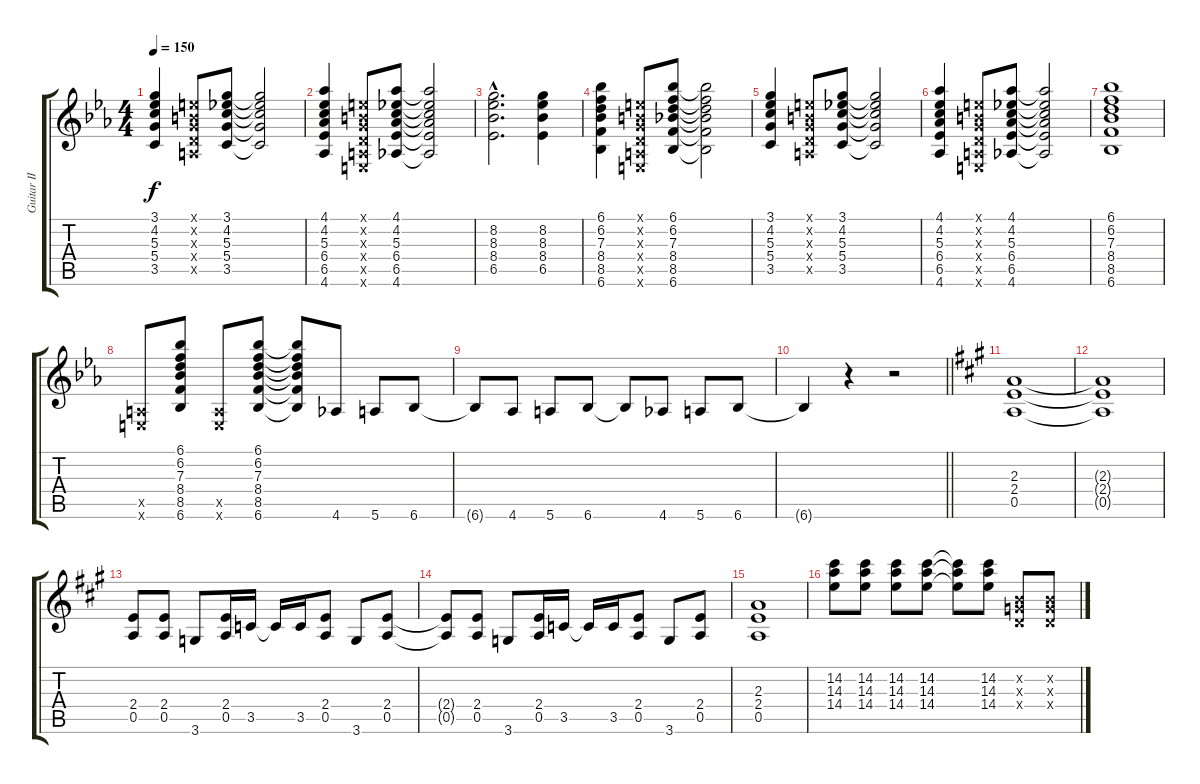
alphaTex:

\track ("Guitar II" "Guitar II") {instrument distortionguitar}
\staff {score tabs}
\tuning (E4 B3 G3 D3 A2 E2) {hide}
\ts (4 4)
\tempo 150
\clef g2
\ks eb
(3.1 4.2 5.3 5.4 3.5).4{dy f} (0.1{x} 0.2{x} 0.3{x} 0.4{x} 0.5{x}).8 (3.1 4.2 5.3 5.4 3.5).8 (3.1{t} 4.2{t} 5.3{t} 5.4{t} 3.5{t}).2 |
(4.1 4.2 5.3 6.4 6.5 4.6).4 (0.1{x} 0.2{x} 0.3{x} 0.4{x} 0.5{x} 0.6{x}).8 (4.1 4.2 5.3 6.4 6.5 4.6).8 (4.1{t} 4.2{t} 5.3{t} 6.4{t} 6.5{t} 4.6{t}).2 |
(8.2{hac} 8.3{hac} 8.4{hac} 6.5{hac}).2{d} (8.2 8.3 8.4 6.5).4 |
(6.1 6.2 7.3 8.4 8.5 6.6).4 (0.1{x} 0.2{x} 0.3{x} 0.4{x} 0.5{x} 0.6{x}).8 (6.1 6.2 7.3 8.4 8.5 6.6).8 (6.1{t} 6.2{t} 7.3{t} 8.4{t} 8.5{t} 6.6{t}).2 |
(3.1 4.2 5.3 5.4 3.5).4 (0.1{x} 0.2{x} 0.3{x} 0.4{x} 0.5{x}).8 (3.1 4.2 5.3 5.4 3.5).8 (3.1{t} 4.2{t} 5.3{t} 5.4{t} 3.5{t}).2 |
(4.1 4.2 5.3 6.4 6.5 4.6).4 (0.1{x} 0.2{x} 0.3{x} 0.4{x} 0.5{x} 0.6{x}).8 (4.1 4.2 5.3 6.4 6.5 4.6).8 (4.1{t} 4.2{t} 5.3{t} 6.4{t} 6.5{t} 4.6{t}).2 |
(6.1 6.2 7.3 8.4 8.5 6.6).1 |
(0.5{x} 0.6{x}).8 (6.1 6.2 7.3 8.4 8.5 6.6).8 (0.5{x} 0.6{x}).8 (6.1 6.2 7.3 8.4 8.5 6.6).8 (6.1{t} 6.2{t} 7.3{t} 8.4{t} 8.5{t} 6.6{t}).8 4.6.8{volume 12} 5.6.8 6.6.8 |
6.6{t}.8 4.6.8 5.6.8 6.6.8 6.6{t}.8 4.6.8 5.6.8 6.6.8 |
\barLineRight lightlight
6.6{t}.4 r.4 r.2 |
\ks a
(2.3 2.4 0.5).1 |
(2.3{t} 2.4{t} 0.5{t}).1 |
(2.4 0.5).8 (2.4 0.5).8 3.6.8 (2.4 0.5).16 3.5.16 3.5{t}.16 3.5.16 (2.4 0.5).8 3.6.8 (2.4 0.5).8 |
(2.4{t} 0.5{t}).8 (2.4 0.5).8 3.6.8 (2.4 0.5).16 3.5.16 3.5{t}.16 3.5.16 (2.4 0.5).8 3.6.8 (2.4 0.5).8 |
(2.3 2.4 0.5).1 |
(14.2 14.3 14.4).8 (14.2 14.3 14.4).8 (14.2 14.3 14.4).8 (14.2 14.3 14.4).8 (14.2{t} 14.3{t} 14.4{t}).8 (14.2 14.3 14.4).8 (0.2{x} 0.3{x} 0.4{x}).8 (0.2{x} 0.3{x} 0.4{x}).8
